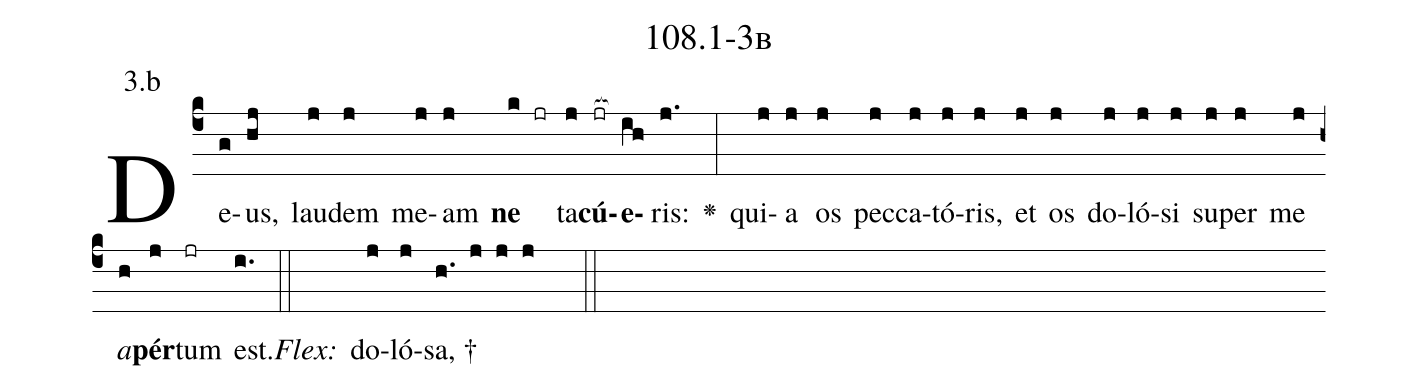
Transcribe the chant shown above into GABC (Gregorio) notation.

name: 108.1-3b;
annotation: 3.b;
%%
(c4)De(g)us,(hj) lau(j)dem(j) me(j)am(j) <b>ne</b>(k jr) ta(j)<b>cú</b>(jr[ocb:1{])<b>e</b>(ih[ocb:0}])ris:(j.) <v>\greheightstar</v>(:) qui(j)a(j) os(j) pec(j)ca(j)tó(j)ris,(j) et(j) os(j) do(j)ló(j)si(j) su(j)per(j) me(j) <i>a</i>(h)<b>pér</b>(j)tum(jr) est.(i.) (::)
<i>Flex:</i>()  do(j)ló(j)sa, †(h. j j j  ::)

%E(j) u(j) o(j) u(h) a(j) e.(i.) (::)
